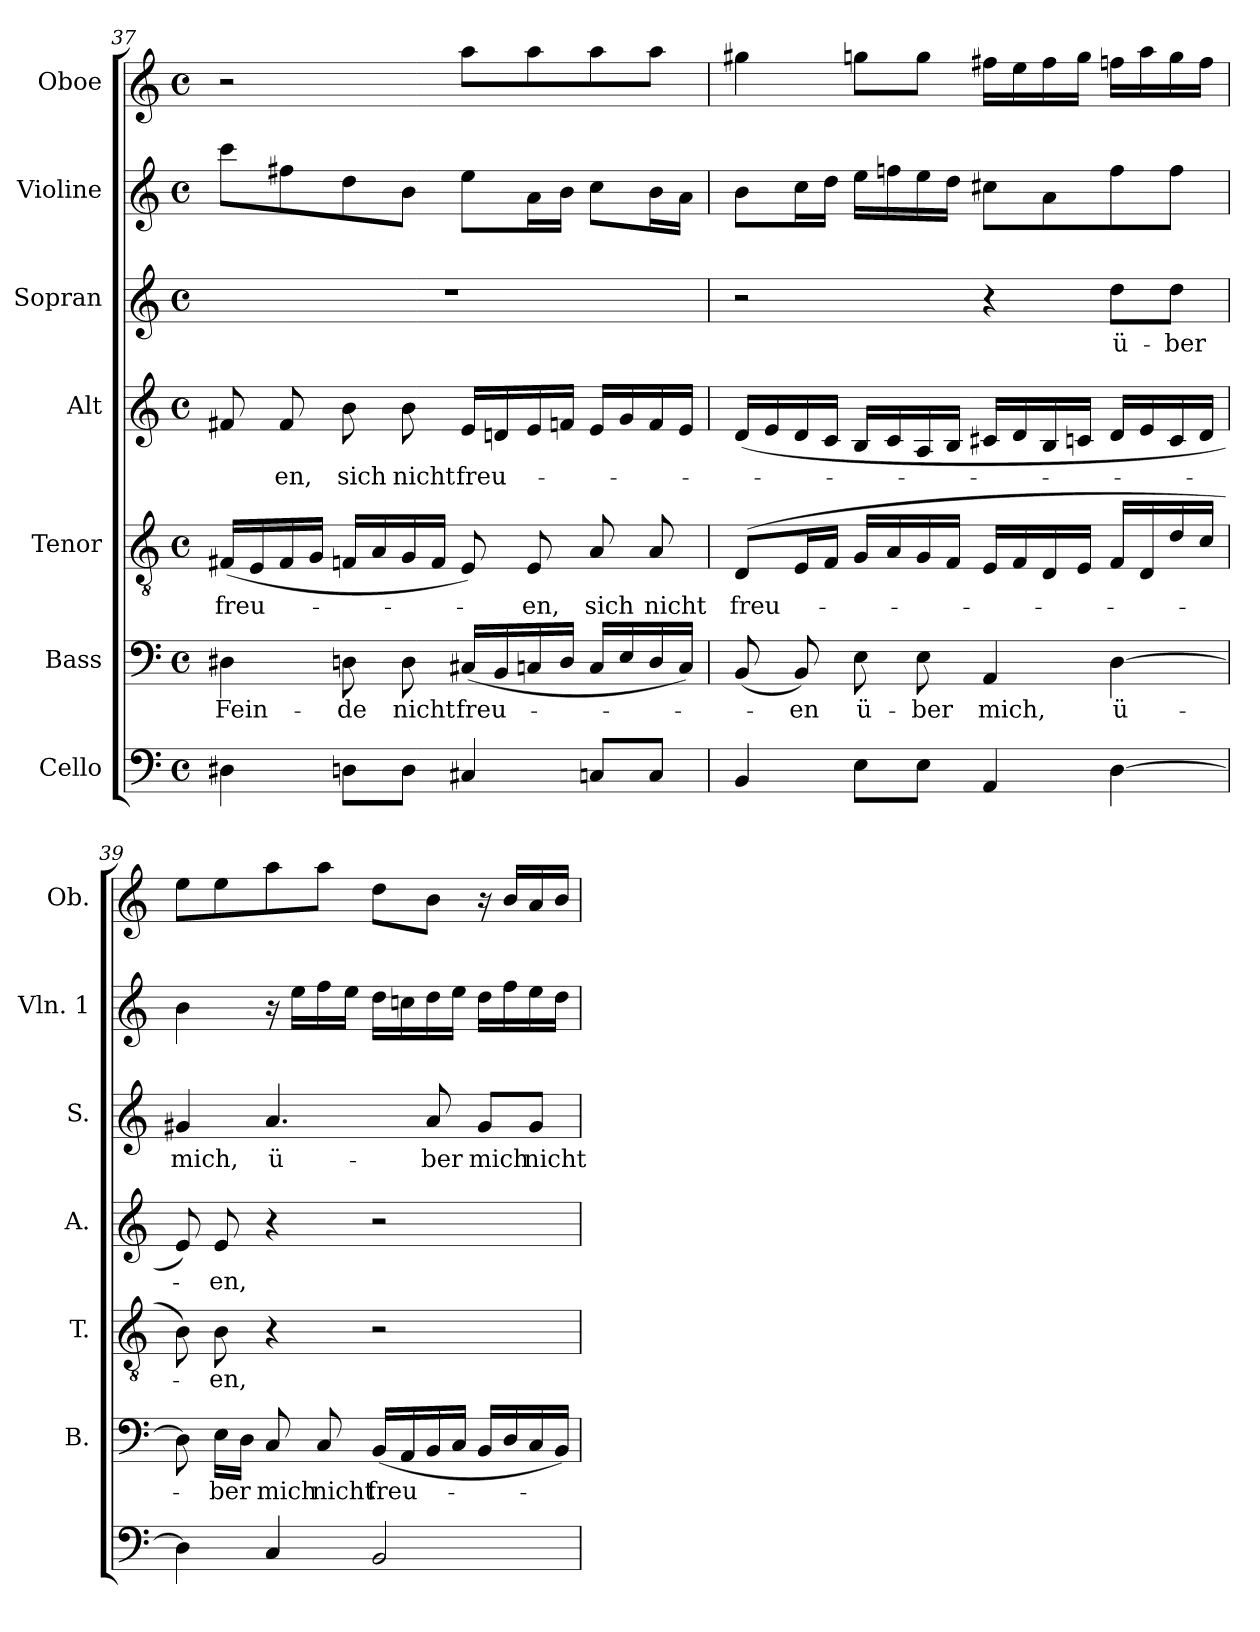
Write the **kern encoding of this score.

**kern	**kern	**text	**kern	**text	**kern	**text	**kern	**text	**kern	**kern
*part7	*part6	*part6	*part5	*part5	*part4	*part4	*part3	*part3	*part2	*part1
*staff7	*staff6	*staff6	*staff5	*staff5	*staff4	*staff4	*staff3	*staff3	*staff2	*staff1
*I"Cello	*I"Bass	*	*I"Tenor	*	*I"Alt	*	*I"Sopran	*	*I"Violine	*I"Oboe
*	*I'B.	*	*I'T.	*	*I'A.	*	*I'S.	*	*I'Vln. 1	*I'Ob.
*clefF4	*clefF4	*	*clefGv2	*	*clefG2	*	*clefG2	*	*clefG2	*clefG2
*	*	*	*ITrd7c12	*	*	*	*	*	*	*
*k[]	*k[]	*	*k[]	*	*k[]	*	*k[]	*	*k[]	*k[]
*C:	*C:	*	*C:	*	*C:	*	*C:	*	*C:	*C:
*M4/4	*M4/4	*	*M4/4	*	*M4/4	*	*M4/4	*	*M4/4	*M4/4
*met(c)	*met(c)	*	*met(c)	*	*met(c)	*	*met(c)	*	*met(c)	*met(c)
=37	=37	=37	=37	=37	=37	=37	=37	=37	=37	=37
!	!	!LO:LY:b:color=#000000	!	!	!	!	!	!	!	!
!	!	!	!	!LO:LY:b:color=#000000	!	!	!	!	!	!
4D#Xi\	4D#Xi\	Fein-	(16FF#Xi/LL	freu-	8f#Xi/	.	1r	.	8ccci\L	2r
.	.	.	16EEi/	.	.	.	.	.	.	.
!	!	!	!	!	!	!LO:LY:b:color=#000000	!	!	!	!
.	.	.	16FF#i/	.	8f#i/	-en,	.	.	8ff#Xi\	.
.	.	.	16GGi/JJ	.	.	.	.	.	.	.
!	!	!LO:LY:b:color=#000000	!	!	!	!	!	!	!	!
!	!	!	!	!	!	!LO:LY:b:color=#000000	!	!	!	!
8Dni\L	8Dni\	-de	16FFni/LL	.	8bi\	sich	.	.	8ddi\	.
.	.	.	16AAi/	.	.	.	.	.	.	.
!	!	!LO:LY:b:color=#000000	!	!	!	!	!	!	!	!
!	!	!	!	!	!	!LO:LY:b:color=#000000	!	!	!	!
8Di\J	8Di\	nicht	16GGi/	.	8bi\	nicht	.	.	8bi\J	.
.	.	.	16FFi/JJ	.	.	.	.	.	.	.
!	!	!LO:LY:b:color=#000000	!	!	!	!	!	!	!	!
!	!	!	!	!	!	!LO:LY:b:color=#000000	!	!	!	!
4C#Xi/	(16C#Xi/LL	freu-	8EEi/)	.	(16ei/LL	freu-	.	.	8eei\L	8aai\L
.	16BBi/	.	.	.	16dni/	.	.	.	.	.
!	!	!	!	!LO:LY:b:color=#000000	!	!	!	!	!	!
.	16Cni/	.	8EEi/	-en,	16ei/	.	.	.	16ai\L	8aai\
.	16Di/JJ	.	.	.	16fni/JJ	.	.	.	16bi\JJ	.
!	!	!	!	!LO:LY:b:color=#000000	!	!	!	!	!	!
8Cni/L	16Ci/LL	.	8AAi/	sich	16ei/LL	.	.	.	8cci\L	8aai\
.	16Ei/	.	.	.	16gi/	.	.	.	.	.
!	!	!	!	!LO:LY:b:color=#000000	!	!	!	!	!	!
8Ci/J	16Di/	.	8AAi/	nicht	16fi/	.	.	.	16bi\L	8aai\J
.	16Ci/JJ)	.	.	.	16ei/JJ	.	.	.	16ai\JJ	.
!!LO:PB:g=z
=38	=38	=38	=38	=38	=38	=38	=38	=38	=38	=38
!	!	!	!	!LO:LY:b:color=#000000	!	!	!	!	!	!
4BBi/	(8BBi/	.	(8DDi/L	freu-	(16di/LL	.	2r	.	8bi\L	4gg#Xi\
.	.	.	.	.	16ei/	.	.	.	.	.
!	!	!LO:LY:b:color=#000000	!	!	!	!	!	!	!	!
.	8BBi/)	-en	16EEi/L	.	16di/	.	.	.	16cci\L	.
.	.	.	16FFi/JJ	.	16ci/JJ	.	.	.	16ddi\JJ	.
!	!	!LO:LY:b:color=#000000	!	!	!	!	!	!	!	!
8Ei\L	8Ei\	ü-	16GGi/LL	.	16Bi/LL	.	.	.	16eei\LL	8ggni\L
.	.	.	16AAi/	.	16ci/	.	.	.	16ffni\	.
!	!	!LO:LY:b:color=#000000	!	!	!	!	!	!	!	!
8Ei\J	8Ei\	-ber	16GGi/	.	16Ai/	.	.	.	16eei\	8ggi\J
.	.	.	16FFi/JJ	.	16Bi/JJ	.	.	.	16ddi\JJ	.
!	!	!LO:LY:b:color=#000000	!	!	!	!	!	!	!	!
4AAi/	4AAi/	mich,	16EEi/LL	.	16c#Xi/LL	.	4r	.	8cc#Xi\L	16ff#Xi\LL
.	.	.	16FFi/	.	16di/	.	.	.	.	16eei\
.	.	.	16DDi/	.	16Bi/	.	.	.	8ai\	16ff#i\
.	.	.	16EEi/JJ	.	16cni/JJ	.	.	.	.	16ggi\JJ
!	!	!LO:LY:b:color=#000000	!	!	!	!	!	!	!	!
!	!	!	!	!	!	!	!	!LO:LY:b:color=#000000	!	!
[>4Di\	[>4Di\	ü-	16FFi/LL	.	16di/LL	.	8ddi\L	ü-	8ffi\	16ffni\LL
.	.	.	16DDi/	.	16ei/	.	.	.	.	16aai\
!	!	!	!	!	!	!	!	!LO:LY:b:color=#000000	!	!
.	.	.	16Di/	.	16ci/	.	8ddi\J	-ber	8ffi\J	16ggi\
.	.	.	16Ci/JJ	.	16di/JJ	.	.	.	.	16ffi\JJ
=39	=39	=39	=39	=39	=39	=39	=39	=39	=39	=39
!	!	!	!	!	!	!	!	!LO:LY:b:color=#000000	!	!
4Di\]	8Di\]	.	8BBi\)	.	8ei/)	.	4g#Xi/	mich,	4bi\	8eei\L
!	!	!LO:LY:b:color=#000000	!	!	!	!	!	!	!	!
!	!	!	!	!LO:LY:b:color=#000000	!	!	!	!	!	!
!	!	!	!	!	!	!LO:LY:b:color=#000000	!	!	!	!
.	16Ei\LL	-ber	8BBi\	-en,	8ei/	-en,	.	.	.	8eei\
.	16Di\JJ	.	.	.	.	.	.	.	.	.
!	!	!LO:LY:b:color=#000000	!	!	!	!	!	!	!	!
!	!	!	!	!	!	!	!	!LO:LY:b:color=#000000	!	!
4Ci/	8Ci/	mich	4r	.	4r	.	4.ai/	ü-	16r	8aai\
.	.	.	.	.	.	.	.	.	16eei\LL	.
!	!	!LO:LY:b:color=#000000	!	!	!	!	!	!	!	!
.	8Ci/	nicht	.	.	.	.	.	.	16ffi\	8aai\J
.	.	.	.	.	.	.	.	.	16eei\JJ	.
!	!	!LO:LY:b:color=#000000	!	!	!	!	!	!	!	!
2BBi/	(16BBi/LL	freu-	2r	.	2r	.	.	.	16ddi\LL	8ddi\L
.	16AAi/	.	.	.	.	.	.	.	16ccni\	.
!	!	!	!	!	!	!	!	!LO:LY:b:color=#000000	!	!
.	16BBi/	.	.	.	.	.	8ai/	-ber	16ddi\	8bi\J
.	16Ci/JJ	.	.	.	.	.	.	.	16eei\JJ	.
!	!	!	!	!	!	!	!	!LO:LY:b:color=#000000	!	!
.	16BBi/LL	.	.	.	.	.	8g#i/L	mich	16ddi\LL	16r
.	16Di/	.	.	.	.	.	.	.	16ffi\	16bi/LL
!	!	!	!	!	!	!	!	!LO:LY:b:color=#000000	!	!
.	16Ci/	.	.	.	.	.	8g#i/J	nicht	16eei\	16ai/
.	16BBi/JJ)	.	.	.	.	.	.	.	16ddi\JJ	16bi/JJ
=	=	=	=	=	=	=	=	=	=	=
*-	*-	*-	*-	*-	*-	*-	*-	*-	*-	*-
